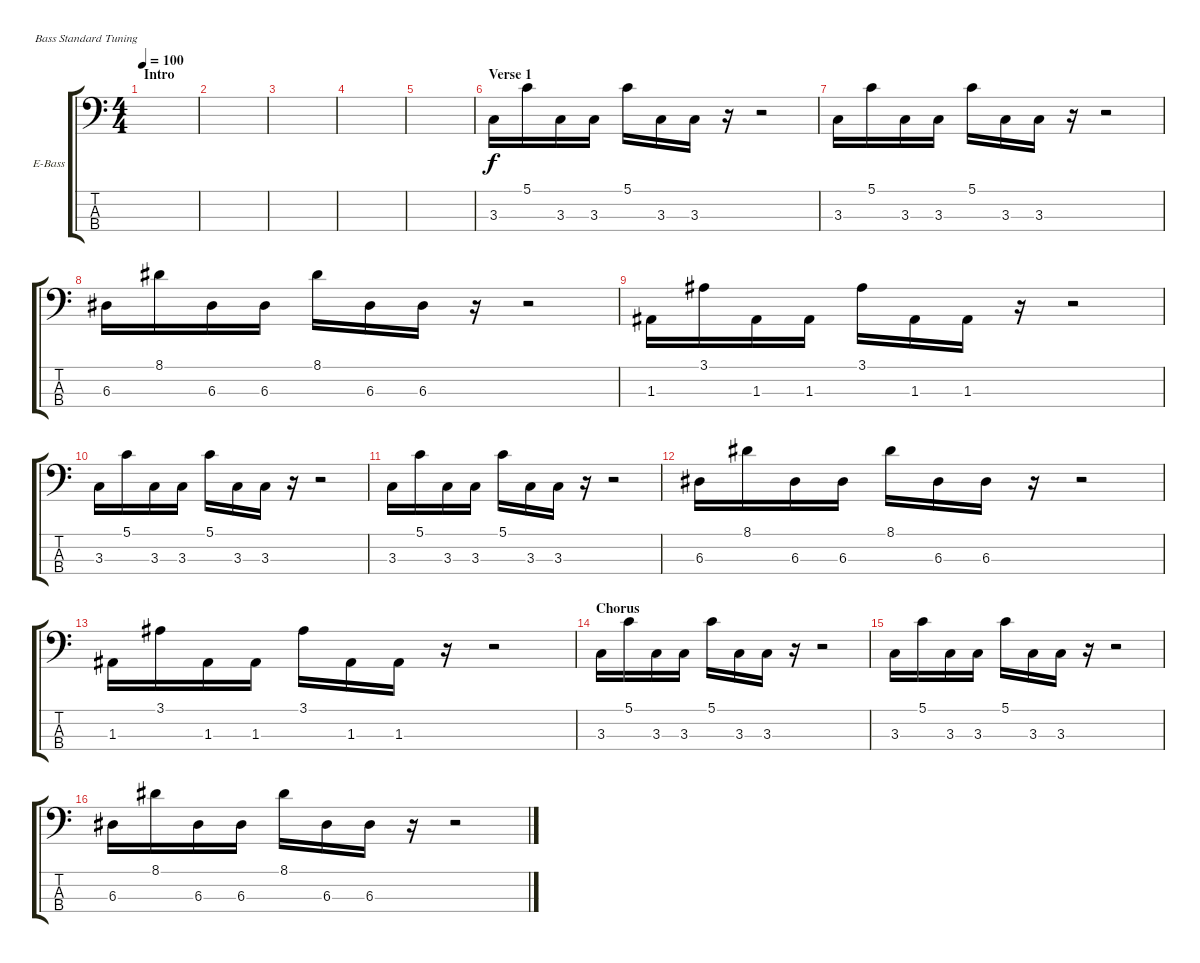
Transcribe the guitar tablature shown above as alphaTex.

\defaultSystemsLayout 4
\bracketExtendMode groupsimilarinstruments
\firstSystemTrackNameOrientation horizontal
\otherSystemsTrackNameOrientation horizontal
\track ("Wolstenholme Distorted Bass" "E-Bass") {instrument electricbassfinger}
\staff {score tabs}
\tuning (G2 D2 A1 E1)
\ts (4 4)
\section ("" "Intro")
\tempo 100
\clef f4
\ks c
|
|
|
|
|
\section ("" "Verse 1")
3.3.16 5.1.16 3.3.16 3.3.16 5.1.16 3.3.16 3.3.16 r.16 r.2 |
3.3.16 5.1.16 3.3.16 3.3.16 5.1.16 3.3.16 3.3.16 r.16 r.2 |
6.3.16 8.1.16 6.3.16 6.3.16 8.1.16 6.3.16 6.3.16 r.16 r.2 |
1.3.16 3.1.16 1.3.16 1.3.16 3.1.16 1.3.16 1.3.16 r.16 r.2 |
3.3.16 5.1.16 3.3.16 3.3.16 5.1.16 3.3.16 3.3.16 r.16 r.2 |
3.3.16 5.1.16 3.3.16 3.3.16 5.1.16 3.3.16 3.3.16 r.16 r.2 |
6.3.16 8.1.16 6.3.16 6.3.16 8.1.16 6.3.16 6.3.16 r.16 r.2 |
1.3.16 3.1.16 1.3.16 1.3.16 3.1.16 1.3.16 1.3.16 r.16 r.2 |
\section ("" "Chorus")
3.3.16 5.1.16 3.3.16 3.3.16 5.1.16 3.3.16 3.3.16 r.16 r.2 |
3.3.16 5.1.16 3.3.16 3.3.16 5.1.16 3.3.16 3.3.16 r.16 r.2 |
6.3.16 8.1.16 6.3.16 6.3.16 8.1.16 6.3.16 6.3.16 r.16 r.2
